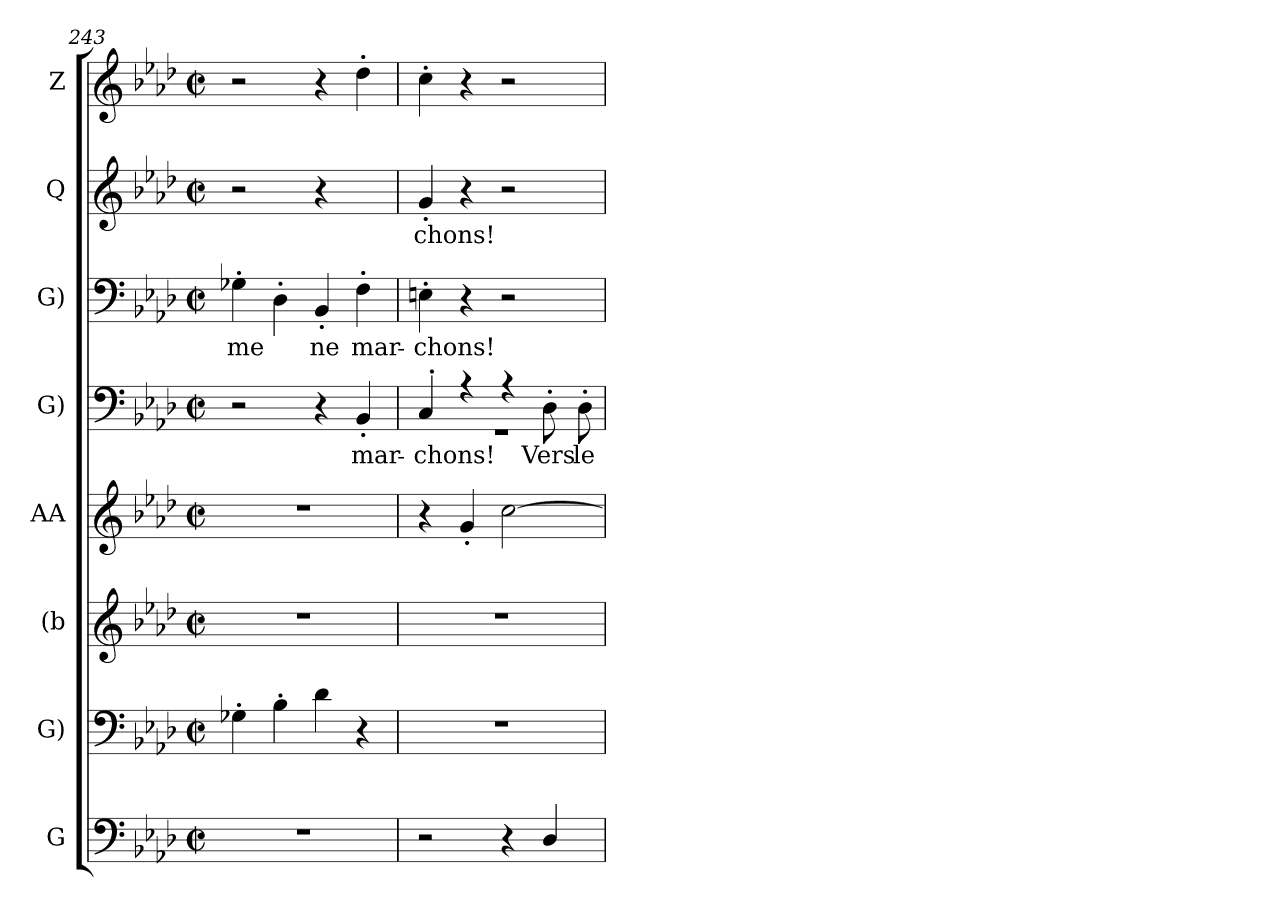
**kern	**kern	**kern	**kern	**kern	**text	**kern	**text	**kern	**text	**kern
*part8	*part7	*part6	*part5	*part4	*part4	*part3	*part3	*part2	*part2	*part1
*staff8	*staff7	*staff6	*staff5	*staff4	*staff4	*staff3	*staff3	*staff2	*staff2	*staff1
*I"G	*I"G)	*I"(b	*I"AA	*I"G)	*	*I"G)	*	*I"Q	*	*I"Z
!!LO:LB:g=z
*clefF4	*clefF4	*clefG2	*clefG2	*clefF4	*	*clefF4	*	*clefG2	*	*clefG2
*k[b-e-a-d-]	*k[b-e-a-d-]	*k[b-e-a-d-]	*k[b-e-a-d-]	*k[b-e-a-d-]	*	*k[b-e-a-d-]	*	*k[b-e-a-d-]	*	*k[b-e-a-d-]
*M2/2	*M2/2	*M2/2	*M2/2	*M2/2	*	*M2/2	*	*M2/2	*	*M2/2
*met(c|)	*met(c|)	*met(c|)	*met(c|)	*met(c|)	*	*met(c|)	*	*met(c|)	*	*met(c|)
=243	=243	=243	=243	=243	=243	=243	=243	=243	=243	=243
1r	4G-X'>i\	1r	1r	2r	.	4G-X'>i\	me	2r	.	2r
.	4B-'>i\	.	.	.	.	4D-'>i\	--	.	.	.
.	4d-i\	.	.	4r	.	4BB-'<i/	ne	4r	.	4r
.	4r	.	.	4BB-'<i/	mar-	4F'>i\	mar-	4ryy	.	4dd-'>i\
=244	=244	=244	=244	=244	=244	=244	=244	=244	=244	=244
*	*	*	*	*^	*	*	*	*	*	*
2r	1r	1r	4r	4C'<i/	1r	chons!	4En'>i\	chons!	4g'<i/	chons!	4cc'>i\
.	.	.	4g'<i/	4r	.	.	4r	.	4r	.	4r
4r	.	.	[2cci\	4r	.	.	2r	.	2r	.	2r
4D-i/	.	.	.	8D-'>i\	.	Vers	.	.	.	.	.
.	.	.	.	8D-'>i\	.	le	.	.	.	.	.
*	*	*	*	*v	*v	*	*	*	*	*	*
=	=	=	=	=	=	=	=	=	=	=
*-	*-	*-	*-	*-	*-	*-	*-	*-	*-	*-
